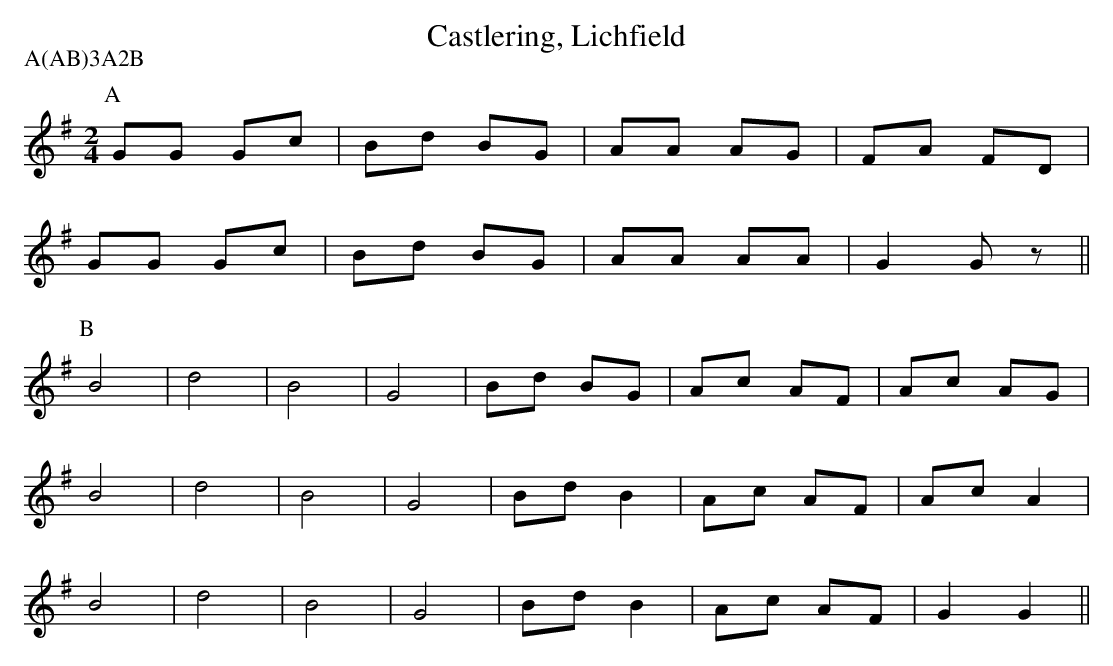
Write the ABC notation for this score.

X:1
T:Castlering, Lichfield
M:2/4
L:1/8
P:A(AB)3A2B
K:G
P:A
GG Gc|Bd BG|AA AG|FA FD|
GG Gc|Bd BG|AA AA|G2 Gz||
P:B
B4|d4|B4|G4|Bd BG|Ac AF|Ac AG|
B4|d4|B4|G4|Bd B2|Ac AF|Ac A2|
B4|d4|B4|G4|Bd B2|Ac AF|G2 G2||
